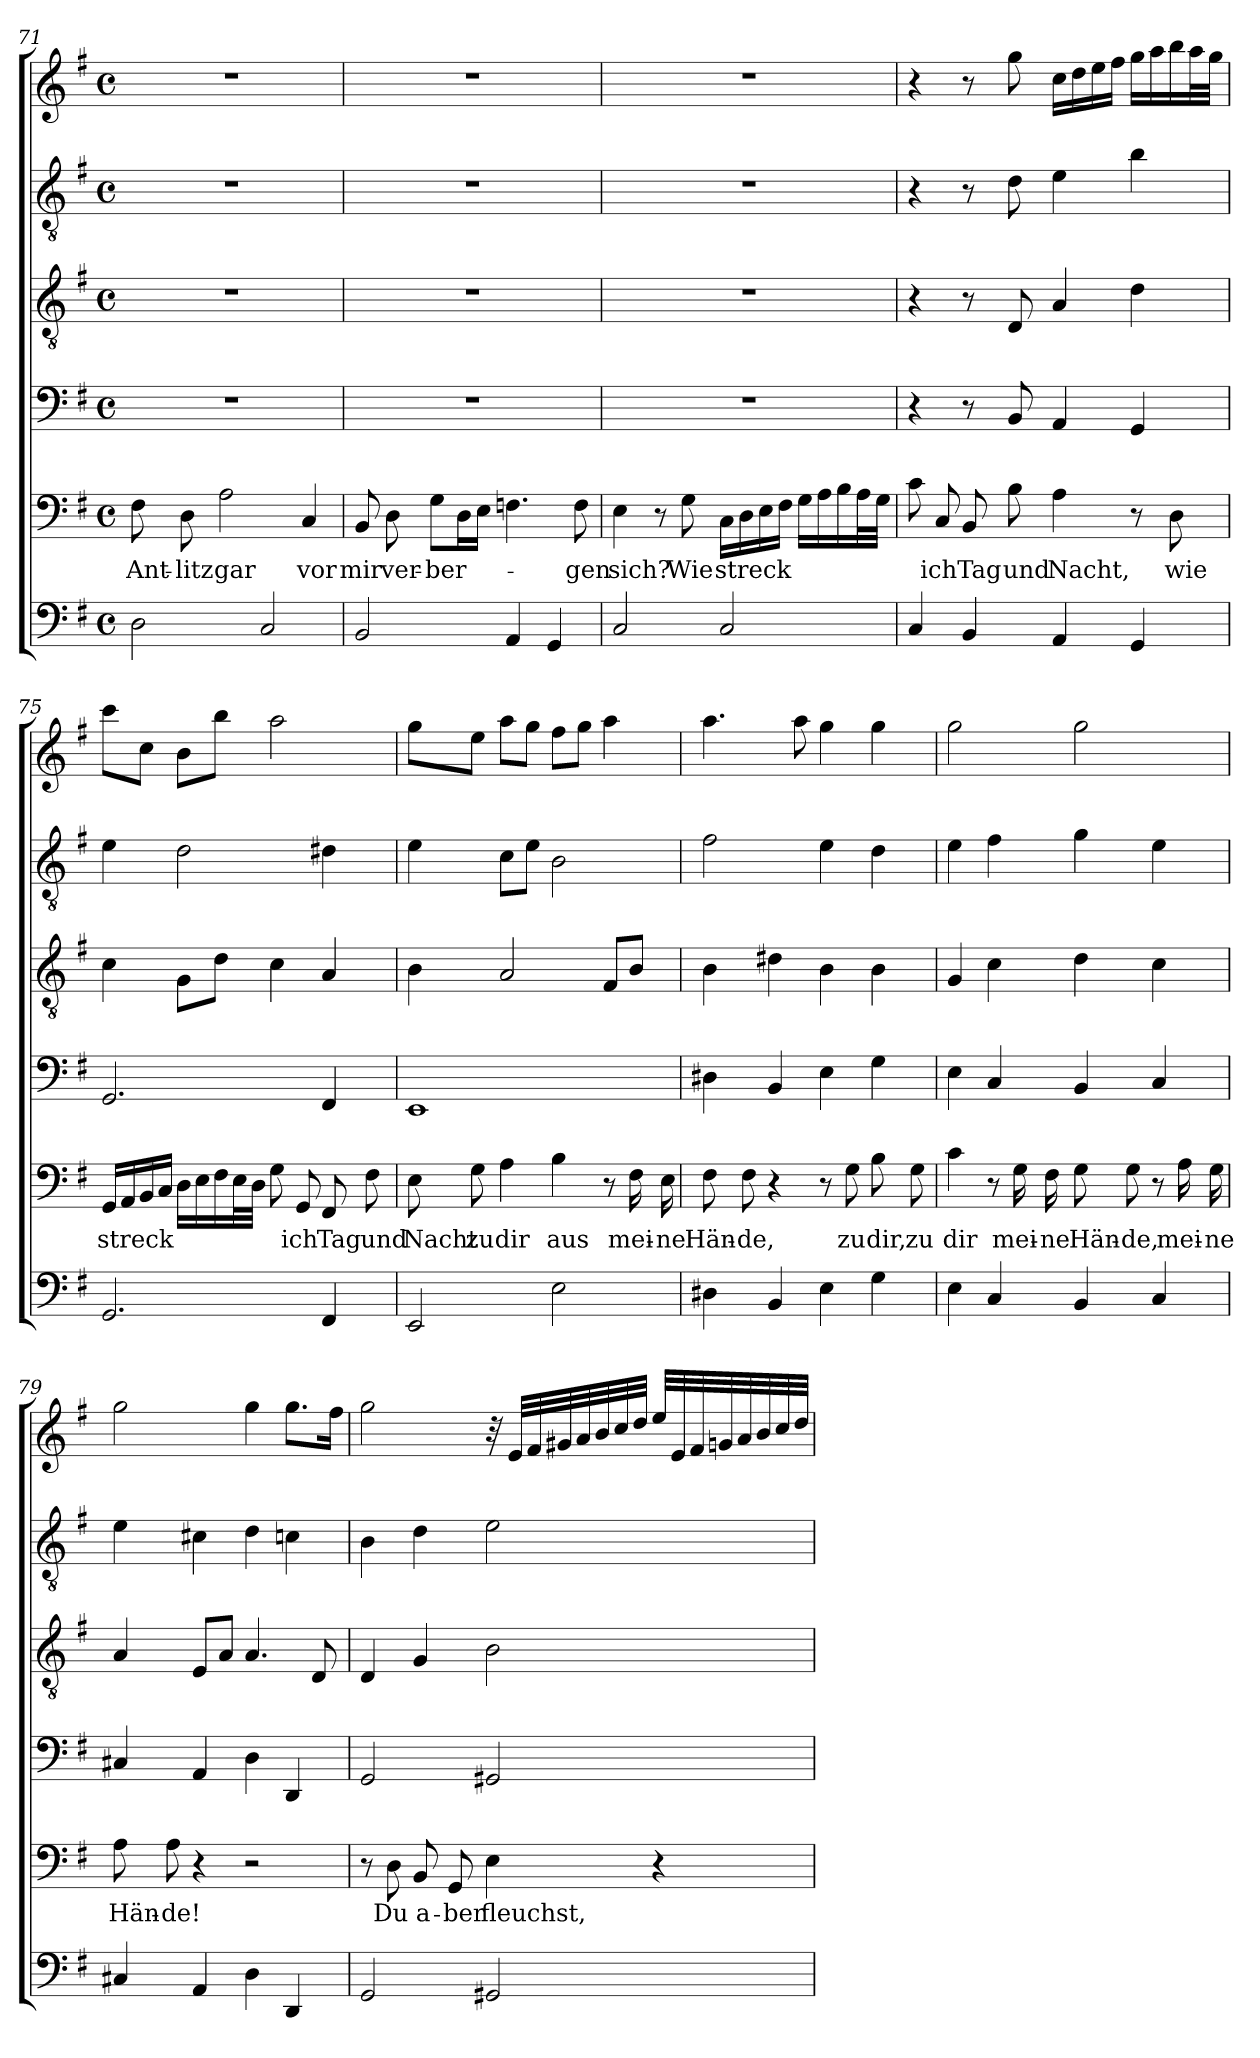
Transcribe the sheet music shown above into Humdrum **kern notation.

**kern	**kern	**text	**kern	**kern	**kern	**kern
*part6	*part5	*part5	*part4	*part3	*part2	*part1
*staff6	*staff5	*staff5	*staff4	*staff3	*staff2	*staff1
*clefF4	*clefF4	*	*clefF4	*clefGv2	*clefGv2	*clefG2
*k[f#]	*k[f#]	*	*k[f#]	*k[f#]	*k[f#]	*k[f#]
*e:	*e:	*	*e:	*e:	*e:	*e:
*M4/4	*M4/4	*	*M4/4	*M4/4	*M4/4	*M4/4
*met(c)	*met(c)	*	*met(c)	*met(c)	*met(c)	*met(c)
=71	=71	=71	=71	=71	=71	=71
!	!	!LO:LY:b	!	!	!	!
2D\	8F#\	Ant-	1r	1r	1r	1r
!	!	!LO:LY:b	!	!	!	!
.	8D\	-litz	.	.	.	.
!	!	!LO:LY:b	!	!	!	!
.	2A\	gar	.	.	.	.
2C/	.	.	.	.	.	.
!	!	!LO:LY:b	!	!	!	!
.	4C/	vor	.	.	.	.
=72	=72	=72	=72	=72	=72	=72
!	!	!LO:LY:b	!	!	!	!
2BB/	8BB/	mir	1r	1r	1r	1r
!	!	!LO:LY:b	!	!	!	!
.	8D\	ver-	.	.	.	.
!	!	!LO:LY:b	!	!	!	!
.	8G\L	-ber-	.	.	.	.
.	16D\L	.	.	.	.	.
.	16E\JJ	.	.	.	.	.
4AA/	4.Fn\	.	.	.	.	.
4GG/	.	.	.	.	.	.
!	!	!LO:LY:b	!	!	!	!
.	8F\	-gen	.	.	.	.
!!LO:LB:g=z
=73	=73	=73	=73	=73	=73	=73
!	!	!LO:LY:b	!	!	!	!
2C/	4E\	sich?	1r	1r	1r	1r
.	8r	.	.	.	.	.
!	!	!LO:LY:b	!	!	!	!
.	8G\	Wie	.	.	.	.
!	!	!LO:LY:b	!	!	!	!
2C/	16C\LL	streck	.	.	.	.
.	16D\	.	.	.	.	.
.	16E\	.	.	.	.	.
.	16F#\JJ	.	.	.	.	.
.	16G\LL	.	.	.	.	.
.	16A\	.	.	.	.	.
.	16B\	.	.	.	.	.
.	32A\L	.	.	.	.	.
.	32G\JJJ	.	.	.	.	.
=74	=74	=74	=74	=74	=74	=74
4C/	8c\	.	4r	4r	4r	4r
!	!	!LO:LY:b	!	!	!	!
.	8C/	ich	.	.	.	.
!	!	!LO:LY:b	!	!	!	!
4BB/	8BB/	Tag	8r	8r	8r	8r
!	!	!LO:LY:b	!	!	!	!
.	8B\	und	8BB/	8D/	8d\	8gg\
!	!	!LO:LY:b	!	!	!	!
4AA/	4A\	Nacht,	4AA/	4A/	4e\	16cc\LL
.	.	.	.	.	.	16dd\
.	.	.	.	.	.	16ee\
.	.	.	.	.	.	16ff#\JJ
4GG/	8r	.	4GG/	4d\	4b\	16gg\LL
.	.	.	.	.	.	16aa\
!	!	!LO:LY:b	!	!	!	!
.	8D\	wie	.	.	.	16bb\
.	.	.	.	.	.	32aa\L
.	.	.	.	.	.	32gg\JJJ
=75	=75	=75	=75	=75	=75	=75
!	!	!LO:LY:b	!	!	!	!
2.GG/	16GG/LL	streck	2.GG/	4c\	4e\	8ccc\L
.	16AA/	.	.	.	.	.
.	16BB/	.	.	.	.	8cc\J
.	16C/JJ	.	.	.	.	.
.	16D\LL	.	.	8G\L	2d\	8b\L
.	16E\	.	.	.	.	.
.	16F#\	.	.	8d\J	.	8bb\J
.	32E\L	.	.	.	.	.
.	32D\JJJ	.	.	.	.	.
.	8G\	.	.	4c\	.	2aa\
!	!	!LO:LY:b	!	!	!	!
.	8GG/	ich	.	.	.	.
!	!	!LO:LY:b	!	!	!	!
4FF#/	8FF#/	Tag	4FF#/	4A/	4d#X\	.
!	!	!LO:LY:b	!	!	!	!
.	8F#\	und	.	.	.	.
=76	=76	=76	=76	=76	=76	=76
!	!	!LO:LY:b	!	!	!	!
2EE/	8E\	Nacht	1EE	4B\	4e\	8gg\L
!	!	!LO:LY:b	!	!	!	!
.	8G\	zu	.	.	.	8ee\J
!	!	!LO:LY:b	!	!	!	!
.	4A\	dir	.	2A/	8c\L	8aa\L
.	.	.	.	.	8e\J	8gg\J
!	!	!LO:LY:b	!	!	!	!
2E\	4B\	aus	.	.	2B\	8ff#\L
.	.	.	.	.	.	8gg\J
.	8r	.	.	8F#/L	.	4aa\
!	!	!LO:LY:b	!	!	!	!
.	16F#\	mei-	.	8B/J	.	.
!	!	!LO:LY:b	!	!	!	!
.	16E\	-ne	.	.	.	.
!!LO:LB:g=z
=77	=77	=77	=77	=77	=77	=77
!	!	!LO:LY:b	!	!	!	!
4D#X\	8F#\	Hän-	4D#X\	4B\	2f#\	4.aa\
!	!	!LO:LY:b	!	!	!	!
.	8F#\	-de,	.	.	.	.
4BB/	4r	.	4BB/	4d#X\	.	.
.	.	.	.	.	.	8aa\
4E\	8r	.	4E\	4B\	4e\	4gg\
!	!	!LO:LY:b	!	!	!	!
.	8G\	zu	.	.	.	.
!	!	!LO:LY:b	!	!	!	!
4G\	8B\	dir,	4G\	4B\	4d\	4gg\
!	!	!LO:LY:b	!	!	!	!
.	8G\	zu	.	.	.	.
=78	=78	=78	=78	=78	=78	=78
!	!	!LO:LY:b	!	!	!	!
4E\	4c\	dir	4E\	4G/	4e\	2gg\
4C/	8r	.	4C/	4c\	4f#\	.
!	!	!LO:LY:b	!	!	!	!
.	16G\	mei-	.	.	.	.
!	!	!LO:LY:b	!	!	!	!
.	16F#\	-ne	.	.	.	.
!	!	!LO:LY:b	!	!	!	!
4BB/	8G\	Hän-	4BB/	4d\	4g\	2gg\
!	!	!LO:LY:b	!	!	!	!
.	8G\	-de,	.	.	.	.
4C/	8r	.	4C/	4c\	4e\	.
!	!	!LO:LY:b	!	!	!	!
.	16A\	mei-	.	.	.	.
!	!	!LO:LY:b	!	!	!	!
.	16G\	-ne	.	.	.	.
=79	=79	=79	=79	=79	=79	=79
!	!	!LO:LY:b	!	!	!	!
4C#X/	8A\	Hän-	4C#X/	4A/	4e\	2gg\
!	!	!LO:LY:b	!	!	!	!
.	8A\	-de!	.	.	.	.
4AA/	4r	.	4AA/	8E/L	4c#X\	.
.	.	.	.	8A/J	.	.
4D\	2r	.	4D\	4.A/	4d\	4gg\
4DD/	.	.	4DD/	.	4cn\	8.gg\L
.	.	.	.	8D/	.	.
.	.	.	.	.	.	16ff#\Jk
=80	=80	=80	=80	=80	=80	=80
2GG/	8r	.	2GG/	4D/	4B\	2gg\
!	!	!LO:LY:b	!	!	!	!
.	8D\	Du	.	.	.	.
!	!	!LO:LY:b	!	!	!	!
.	8BB/	a-	.	4G/	4d\	.
!	!	!LO:LY:b	!	!	!	!
.	8GG/	-ber	.	.	.	.
!	!	!LO:LY:b	!	!	!	!
2GG#X/	4E\	fleuchst,	2GG#X/	2B\	2e\	32r
.	.	.	.	.	.	32e/LLL
.	.	.	.	.	.	32f#/
.	.	.	.	.	.	32g#/
.	.	.	.	.	.	32a/
.	.	.	.	.	.	32b/
.	.	.	.	.	.	32cc/
.	.	.	.	.	.	32dd/JJJ
.	4r	.	.	.	.	32ee/LLL
.	.	.	.	.	.	32e/
.	.	.	.	.	.	32f#/
.	.	.	.	.	.	32gn/
.	.	.	.	.	.	32a/
.	.	.	.	.	.	32b/
.	.	.	.	.	.	32cc/
.	.	.	.	.	.	32dd/JJJ
=	=	=	=	=	=	=
*-	*-	*-	*-	*-	*-	*-
